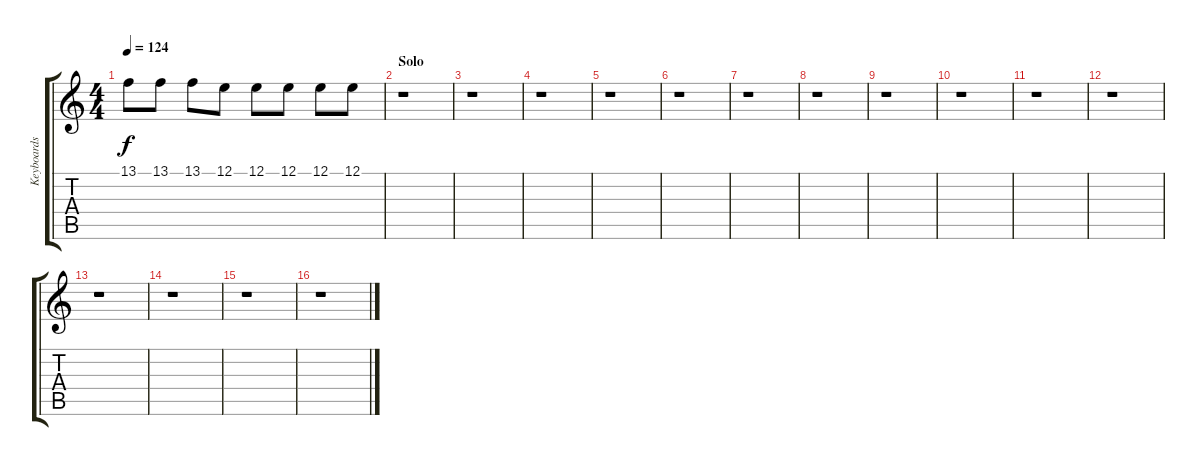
\track ("Keyboards 2" "Keyboards ") {instrument pad3polysynth}
\staff {score tabs}
\tuning (E4 B3 G3 D3 A2 E2) {hide}
\ts (4 4)
\tempo 124
\clef g2
\ks c
13.1.8{dy f} 13.1.8 13.1.8 12.1.8 12.1.8 12.1.8 12.1.8 12.1.8 |
\section ("" "Solo")
r.1 |
r.1 |
r.1 |
r.1 |
r.1 |
r.1 |
r.1 |
r.1 |
r.1 |
r.1 |
r.1 |
r.1 |
r.1 |
r.1 |
r.1
